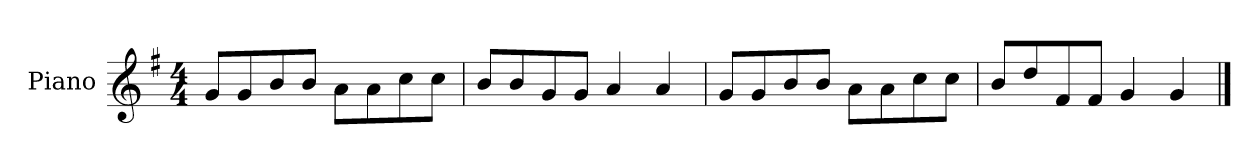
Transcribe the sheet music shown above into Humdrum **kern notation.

**kern
*part1
*staff1
*I"Piano
*I'P-no
*clefG2
*k[f#]
*M4/4
*MM90
=1
8g/L
8g/
8b/
8b/J
8a\L
8a\
8cc\
8cc\J
=2
8b/L
8b/
8g/
8g/J
4a/
4a/
=3
8g/L
8g/
8b/
8b/J
8a\L
8a\
8cc\
8cc\J
=4
8b/L
8dd/
8f#/
8f#/J
4g/
4g/
==
*-
